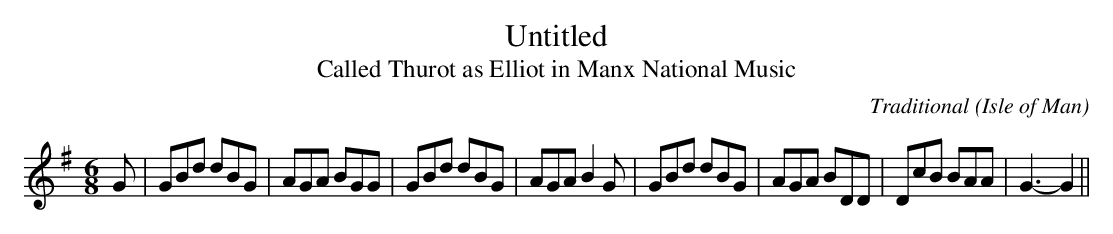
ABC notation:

X:1
T:Untitled
T:Called Thurot as Elliot in Manx National Music
C:Traditional
O:Isle of Man
M:6/8
L:1/8
K:G
G|GBd dBG|AGA BGG|GBd dBG|AGA B2 G|GBd dBG|AGA BDD|DcB BAA|G3-G2||
